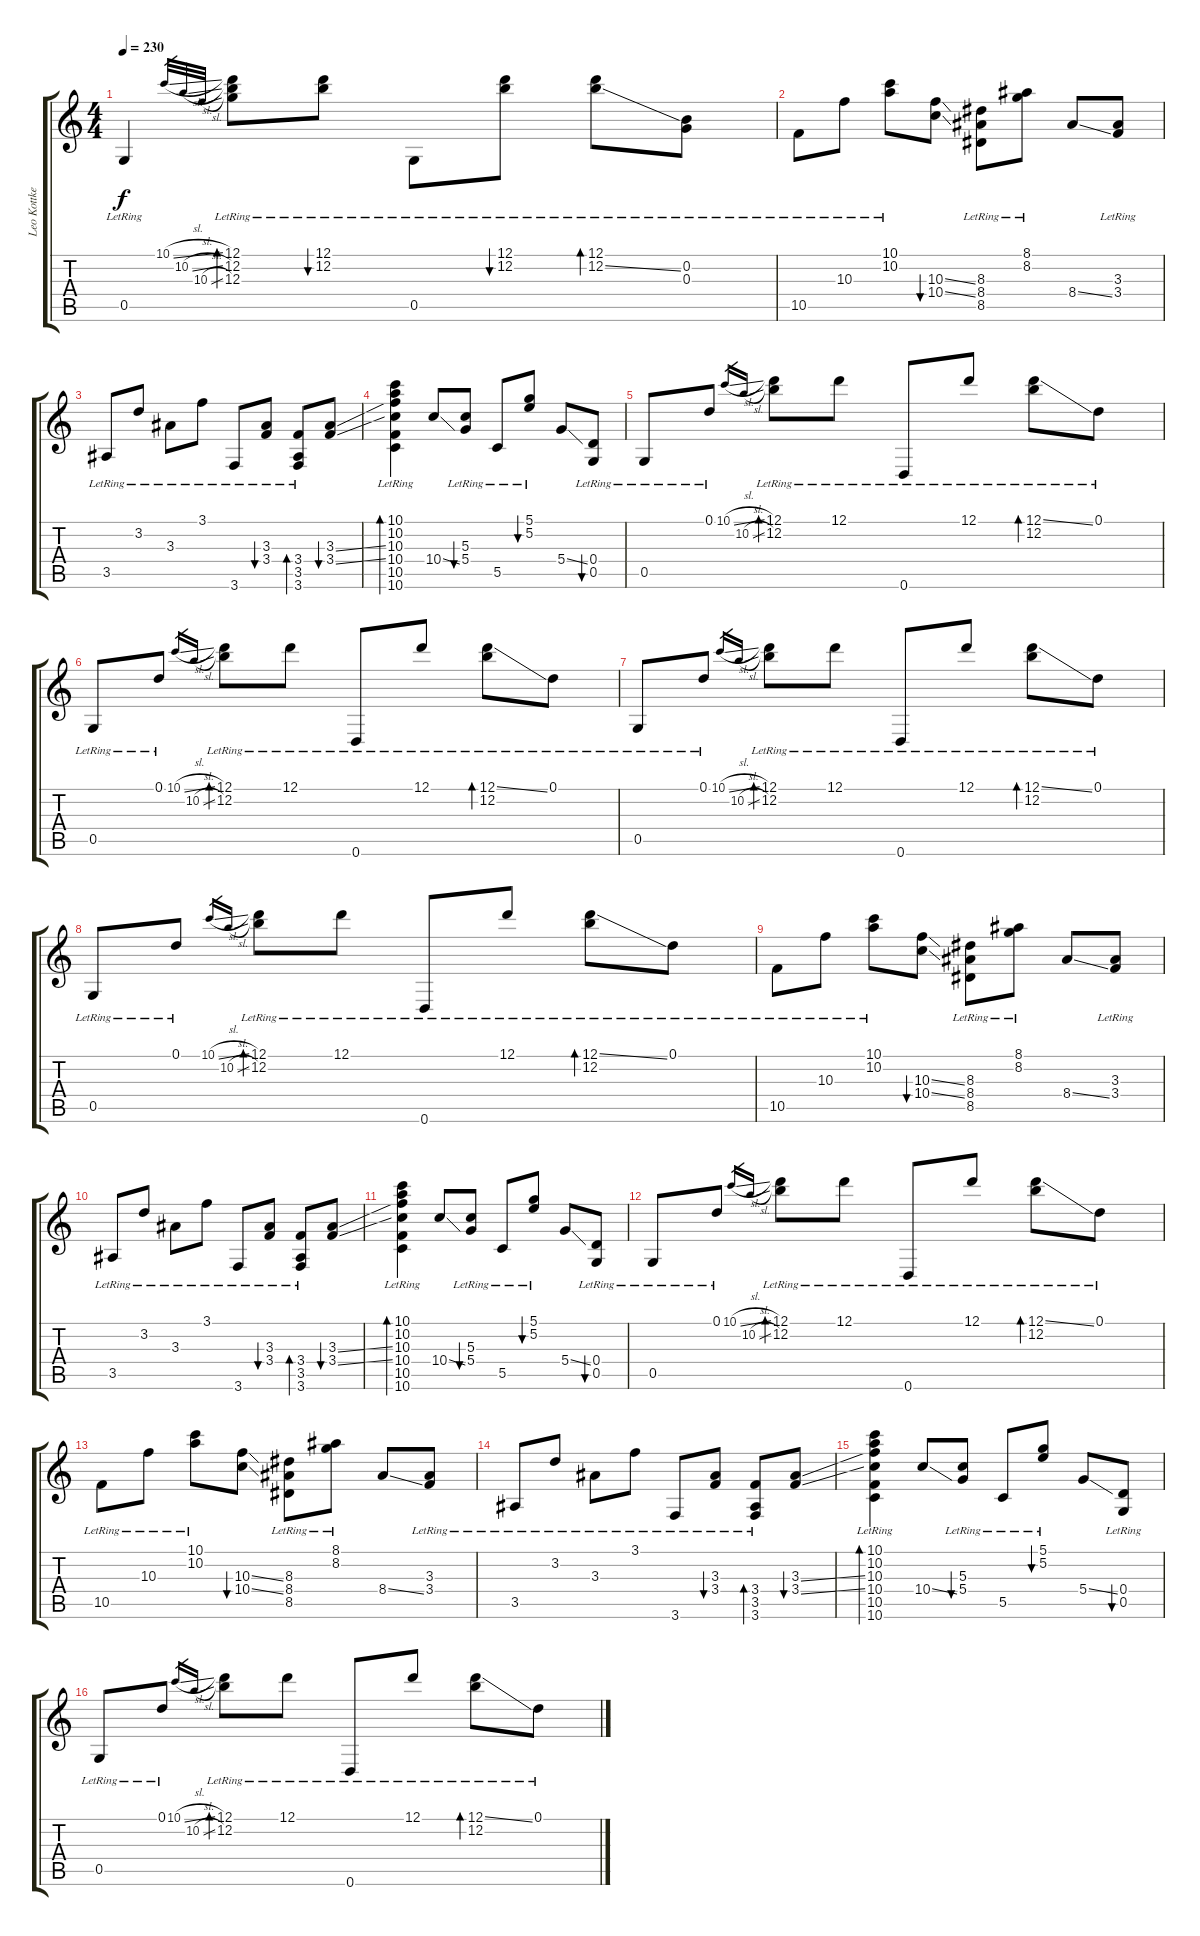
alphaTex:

\track ("Leo Kottke" "Leo Kottke") {instrument acousticguitarsteel}
\staff {score tabs}
\tuning (D4 B3 G3 D3 G2 D2) {hide}
\ts (4 4)
\tempo 230
\clef g2
\ks c
0.5{lr}.4{dy f} 10.1{sl}.32{gr} 10.2{sl}.32{gr} 10.3{sl}.32{gr} (12.1{lr} 12.2{lr} 12.3{lr}).8{bd 30} (12.1{lr} 12.2{lr}).8{bu 30} 0.5{lr}.8 (12.1{lr} 12.2{lr}).8{bu 30} (12.1{lr} 12.2{ss}).8{bd 30} (0.2{lr} 0.3{lr}).8 |
10.5{lr}.8 10.3{lr}.8 (10.1{lr} 10.2{lr}).8 (10.3{ss} 10.4{ss}).8{bu 30} (8.3{lr} 8.4{lr} 8.5{lr}).8 (8.1{lr} 8.2{lr}).8 8.4{ss}.8 (3.3{lr} 3.4{lr}).8 |
3.5{lr}.8 3.2{lr}.8 3.3{lr}.8 3.1{lr}.8 3.6{lr}.8 (3.3{lr} 3.4{lr}).8{bu 30} (3.4{lr} 3.5{lr} 3.6{lr}).8{bd 30} (3.3{ss} 3.4{ss}).8{bu 30} |
(10.1{lr} 10.2{lr} 10.3{lr} 10.4{lr} 10.5{lr} 10.6{lr}).4{bd 30} 10.4{ss}.8 (5.3{lr} 5.4{lr}).8{bu 30} 5.5{lr}.8 (5.1{lr} 5.2{lr}).8{bu 30} 5.4{ss}.8 (0.4{lr} 0.5{lr}).8{bu 30} |
0.5{lr}.8 0.1{lr}.8 10.1{sl}.16{gr} 10.2{sl}.16{gr} (12.1{lr} 12.2{lr}).8{bd 30} 12.1{lr}.8 0.6{lr}.8 12.1{lr}.8 (12.1{ss} 12.2{lr}).8{bd 30} 0.1{lr}.8 |
0.5{lr}.8 0.1{lr}.8 10.1{sl}.16{gr} 10.2{sl}.16{gr} (12.1{lr} 12.2{lr}).8{bd 30} 12.1{lr}.8 0.6{lr}.8 12.1{lr}.8 (12.1{ss} 12.2{lr}).8{bd 30} 0.1{lr}.8 |
0.5{lr}.8 0.1{lr}.8 10.1{sl}.16{gr} 10.2{sl}.16{gr} (12.1{lr} 12.2{lr}).8{bd 30} 12.1{lr}.8 0.6{lr}.8 12.1{lr}.8 (12.1{ss} 12.2{lr}).8{bd 30} 0.1{lr}.8 |
0.5{lr}.8 0.1{lr}.8 10.1{sl}.16{gr} 10.2{sl}.16{gr} (12.1{lr} 12.2{lr}).8{bd 30} 12.1{lr}.8 0.6{lr}.8 12.1{lr}.8 (12.1{ss} 12.2{lr}).8{bd 30} 0.1{lr}.8 |
10.5{lr}.8 10.3{lr}.8 (10.1{lr} 10.2{lr}).8 (10.3{ss} 10.4{ss}).8{bu 30} (8.3{lr} 8.4{lr} 8.5{lr}).8 (8.1{lr} 8.2{lr}).8 8.4{ss}.8 (3.3{lr} 3.4{lr}).8 |
3.5{lr}.8 3.2{lr}.8 3.3{lr}.8 3.1{lr}.8 3.6{lr}.8 (3.3{lr} 3.4{lr}).8{bu 30} (3.4{lr} 3.5{lr} 3.6{lr}).8{bd 30} (3.3{ss} 3.4{ss}).8{bu 30} |
(10.1{lr} 10.2{lr} 10.3{lr} 10.4{lr} 10.5{lr} 10.6{lr}).4{bd 30} 10.4{ss}.8 (5.3{lr} 5.4{lr}).8{bu 30} 5.5{lr}.8 (5.1{lr} 5.2{lr}).8{bu 30} 5.4{ss}.8 (0.4{lr} 0.5{lr}).8{bu 30} |
0.5{lr}.8 0.1{lr}.8 10.1{sl}.16{gr} 10.2{sl}.16{gr} (12.1{lr} 12.2{lr}).8{bd 30} 12.1{lr}.8 0.6{lr}.8 12.1{lr}.8 (12.1{ss} 12.2{lr}).8{bd 30} 0.1{lr}.8 |
10.5{lr}.8 10.3{lr}.8 (10.1{lr} 10.2{lr}).8 (10.3{ss} 10.4{ss}).8{bu 30} (8.3{lr} 8.4{lr} 8.5{lr}).8 (8.1{lr} 8.2{lr}).8 8.4{ss}.8 (3.3{lr} 3.4{lr}).8 |
3.5{lr}.8 3.2{lr}.8 3.3{lr}.8 3.1{lr}.8 3.6{lr}.8 (3.3{lr} 3.4{lr}).8{bu 30} (3.4{lr} 3.5{lr} 3.6{lr}).8{bd 30} (3.3{ss} 3.4{ss}).8{bu 30} |
(10.1{lr} 10.2{lr} 10.3{lr} 10.4{lr} 10.5{lr} 10.6{lr}).4{bd 30} 10.4{ss}.8 (5.3{lr} 5.4{lr}).8{bu 30} 5.5{lr}.8 (5.1{lr} 5.2{lr}).8{bu 30} 5.4{ss}.8 (0.4{lr} 0.5{lr}).8{bu 30} |
0.5{lr}.8 0.1{lr}.8 10.1{sl}.16{gr} 10.2{sl}.16{gr} (12.1{lr} 12.2{lr}).8{bd 30} 12.1{lr}.8 0.6{lr}.8 12.1{lr}.8 (12.1{ss} 12.2{lr}).8{bd 30} 0.1{lr}.8
